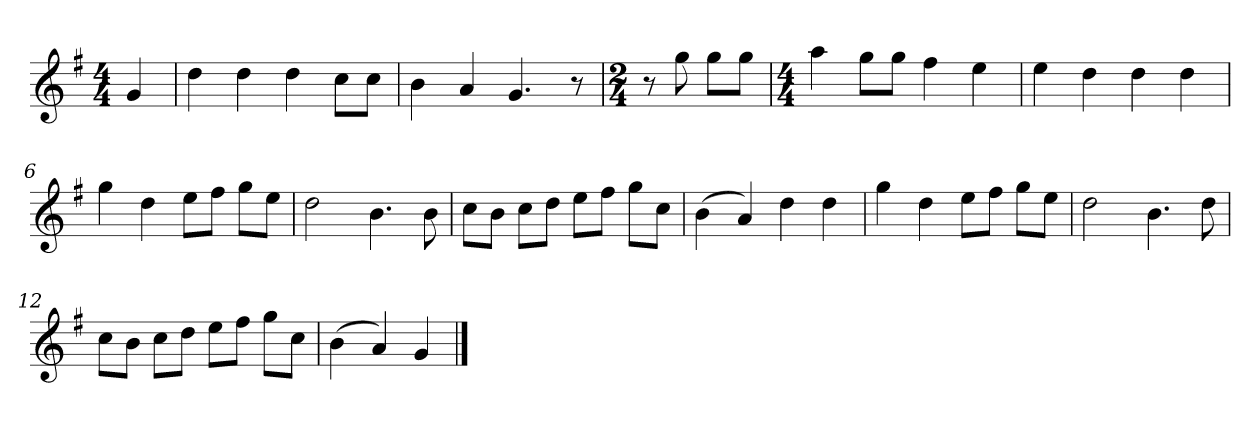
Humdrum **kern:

**kern
*part1
*staff1
*k[f#]
*M4/4
*MM120
=
4g
=1
4dd
4dd
4dd
8ccL
8ccJ
=2
4b
4a
4.g
8r
=3
*M2/4
8r
8gg
8ggL
8ggJ
=4
*M4/4
4aa
8ggL
8ggJ
4ff#
4ee
=5
4ee
4dd
4dd
4dd
=6
4gg
4dd
8eeL
8ff#J
8ggL
8eeJ
=7
2dd
4.b
8b
=8
8ccL
8bJ
8ccL
8ddJ
8eeL
8ff#J
8ggL
8ccJ
=9
(4b
4a)
4dd
4dd
=10
4gg
4dd
8eeL
8ff#J
8ggL
8eeJ
=11
2dd
4.b
8dd
=12
8ccL
8bJ
8ccL
8ddJ
8eeL
8ff#J
8ggL
8ccJ
=13
(4b
4a)
4g
==
*-
